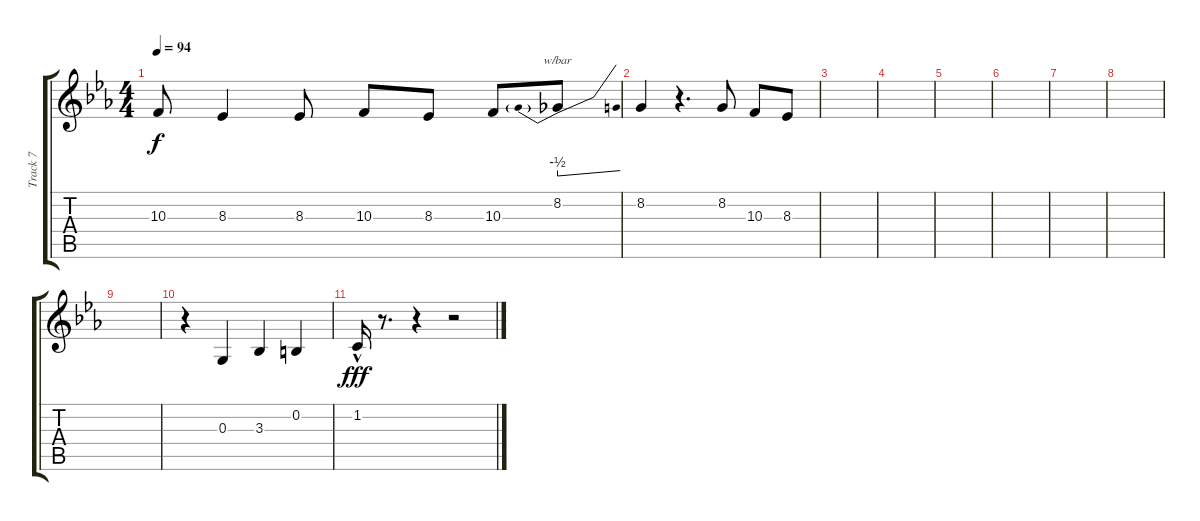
\track ("Track 7" "Track 7") {instrument tenorsax}
\staff {score tabs}
\tuning (E4 B3 G3 D3 A2 E2) {hide}
\ts (4 4)
\tempo 94
\clef g2
\ks eb
10.3{t}.8{dy f} 8.3.4 8.3.8 10.3.8 8.3.8 10.3.8 8.2.8{tbe (predivedive default 0 -2 60 0)} |
8.2.4 r.4{d} 8.2.8 10.3.8 8.3.8 |
|
|
|
|
|
|
|
r.4 0.3.4 3.3.4 0.2.4 |
1.2{hac}.16{dy fff} r.8{d} r.4 r.2
